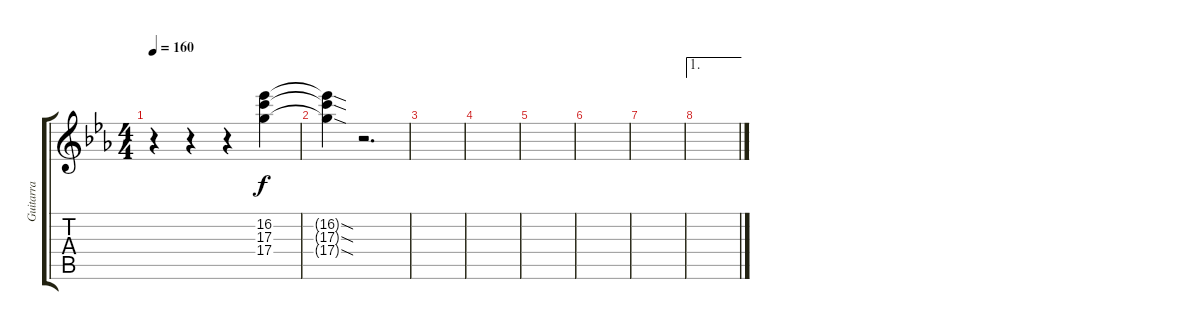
\track ("Guitarra" "Guitarra") {instrument distortionguitar}
\staff {score tabs}
\tuning (E4 B3 G3 D3 A2 E2) {hide}
\ts (4 4)
\tempo 160
\clef g2
\ks eb
r.4{dy f instrument distortionguitar} r.4 r.4 (16.2 17.3 17.4).4 |
(16.2{sod t} 17.3{sod t} 17.4{sod t}).4 r.2{d} |
|
|
|
|
|
\ae 1
